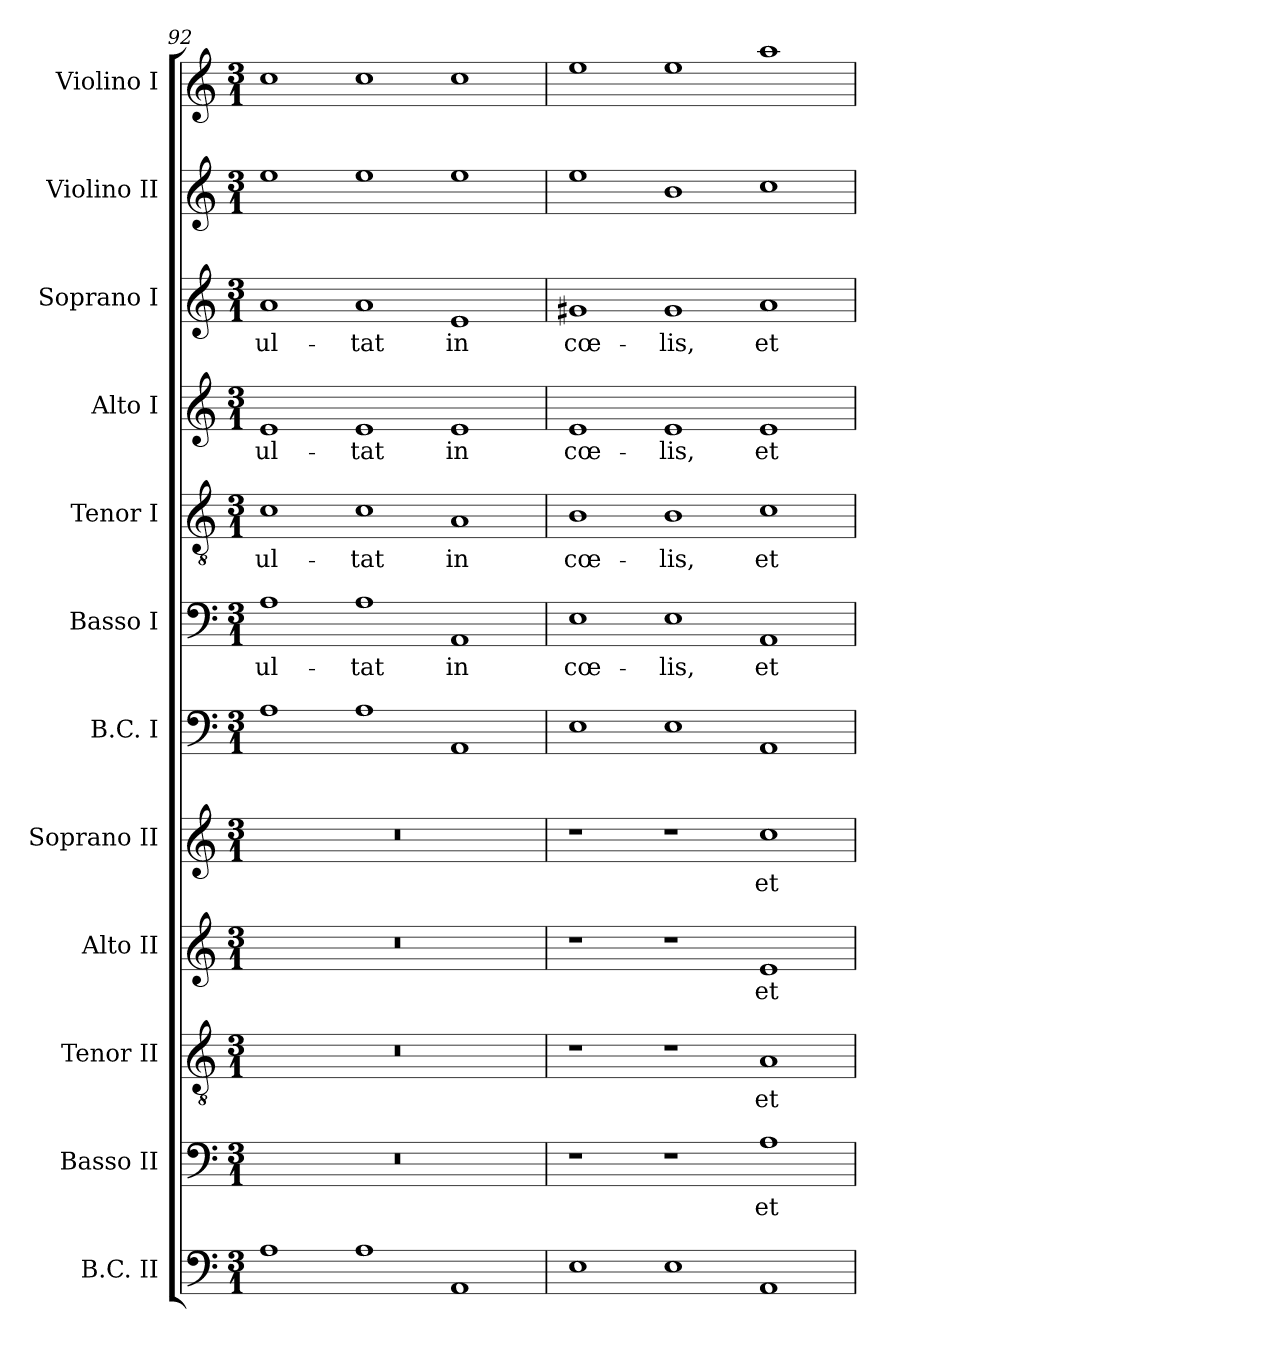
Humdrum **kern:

**kern	**kern	**text	**kern	**text	**kern	**text	**kern	**text	**kern	**kern	**text	**kern	**text	**kern	**text	**kern	**text	**kern	**kern
*part12	*part11	*part11	*part10	*part10	*part9	*part9	*part8	*part8	*part7	*part6	*part6	*part5	*part5	*part4	*part4	*part3	*part3	*part2	*part1
*staff12	*staff11	*staff11	*staff10	*staff10	*staff9	*staff9	*staff8	*staff8	*staff7	*staff6	*staff6	*staff5	*staff5	*staff4	*staff4	*staff3	*staff3	*staff2	*staff1
*I"B.C. II	*I"Basso II	*	*I"Tenor II	*	*I"Alto II	*	*I"Soprano II	*	*I"B.C. I	*I"Basso I	*	*I"Tenor I	*	*I"Alto I	*	*I"Soprano I	*	*I"Violino II	*I"Violino I
*I'BC2	*I'B 2	*	*I'T 2	*	*I'A 2	*	*I'S 2	*	*I'BC1	*I'B 1	*	*I'T 1	*	*I'A 1	*	*I'S 1	*	*I'Vln. II	*I'Vln. I
!!LO:PB:g=z
*clefF4	*clefF4	*	*clefGv2	*	*clefG2	*	*clefG2	*	*clefF4	*clefF4	*	*clefGv2	*	*clefG2	*	*clefG2	*	*clefG2	*clefG2
*k[]	*k[]	*	*k[]	*	*k[]	*	*k[]	*	*k[]	*k[]	*	*k[]	*	*k[]	*	*k[]	*	*k[]	*k[]
*C:	*C:	*	*C:	*	*C:	*	*C:	*	*C:	*C:	*	*C:	*	*C:	*	*C:	*	*C:	*C:
*M3/1	*M3/1	*	*M3/1	*	*M3/1	*	*M3/1	*	*M3/1	*M3/1	*	*M3/1	*	*M3/1	*	*M3/1	*	*M3/1	*M3/1
=92	=92	=92	=92	=92	=92	=92	=92	=92	=92	=92	=92	=92	=92	=92	=92	=92	=92	=92	=92
!	!	!	!	!	!	!	!	!	!	!	!LO:LY:b	!	!	!	!	!	!	!	!
!	!	!	!	!	!	!	!	!	!	!	!	!	!LO:LY:b	!	!	!	!	!	!
!	!	!	!	!	!	!	!	!	!	!	!	!	!	!	!LO:LY:b	!	!	!	!
!	!	!	!	!	!	!	!	!	!	!	!	!	!	!	!	!	!LO:LY:b	!	!
1A	0.r	.	0.r	.	0.r	.	0.r	.	1A	1A	-ul-	1c	-ul-	1e	-ul-	1a	-ul-	1ee	1cc
!	!	!	!	!	!	!	!	!	!	!	!LO:LY:b	!	!	!	!	!	!	!	!
!	!	!	!	!	!	!	!	!	!	!	!	!	!LO:LY:b	!	!	!	!	!	!
!	!	!	!	!	!	!	!	!	!	!	!	!	!	!	!LO:LY:b	!	!	!	!
!	!	!	!	!	!	!	!	!	!	!	!	!	!	!	!	!	!LO:LY:b	!	!
1A	.	.	.	.	.	.	.	.	1A	1A	-tat	1c	-tat	1e	-tat	1a	-tat	1ee	1cc
!	!	!	!	!	!	!	!	!	!	!	!LO:LY:b	!	!	!	!	!	!	!	!
!	!	!	!	!	!	!	!	!	!	!	!	!	!LO:LY:b	!	!	!	!	!	!
!	!	!	!	!	!	!	!	!	!	!	!	!	!	!	!LO:LY:b	!	!	!	!
!	!	!	!	!	!	!	!	!	!	!	!	!	!	!	!	!	!LO:LY:b	!	!
1AA	.	.	.	.	.	.	.	.	1AA	1AA	in	1A	in	1e	in	1e	in	1ee	1cc
=93	=93	=93	=93	=93	=93	=93	=93	=93	=93	=93	=93	=93	=93	=93	=93	=93	=93	=93	=93
!	!	!	!	!	!	!	!	!	!	!	!LO:LY:b	!	!	!	!	!	!	!	!
!	!	!	!	!	!	!	!	!	!	!	!	!	!LO:LY:b	!	!	!	!	!	!
!	!	!	!	!	!	!	!	!	!	!	!	!	!	!	!LO:LY:b	!	!	!	!
!	!	!	!	!	!	!	!	!	!	!	!	!	!	!	!	!	!LO:LY:b	!	!
1E	1r	.	1r	.	1r	.	1r	.	1E	1E	cœ-	1B	cœ-	1e	cœ-	1g#X	cœ-	1ee	1ee
!	!	!	!	!	!	!	!	!	!	!	!LO:LY:b	!	!	!	!	!	!	!	!
!	!	!	!	!	!	!	!	!	!	!	!	!	!LO:LY:b	!	!	!	!	!	!
!	!	!	!	!	!	!	!	!	!	!	!	!	!	!	!LO:LY:b	!	!	!	!
!	!	!	!	!	!	!	!	!	!	!	!	!	!	!	!	!	!LO:LY:b	!	!
1E	1r	.	1r	.	1r	.	1r	.	1E	1E	-lis,	1B	-lis,	1e	-lis,	1g#	-lis,	1b	1ee
!	!	!LO:LY:b	!	!	!	!	!	!	!	!	!	!	!	!	!	!	!	!	!
!	!	!	!	!LO:LY:b	!	!	!	!	!	!	!	!	!	!	!	!	!	!	!
!	!	!	!	!	!	!LO:LY:b	!	!	!	!	!	!	!	!	!	!	!	!	!
!	!	!	!	!	!	!	!	!LO:LY:b	!	!	!	!	!	!	!	!	!	!	!
!	!	!	!	!	!	!	!	!	!	!	!LO:LY:b	!	!	!	!	!	!	!	!
!	!	!	!	!	!	!	!	!	!	!	!	!	!LO:LY:b	!	!	!	!	!	!
!	!	!	!	!	!	!	!	!	!	!	!	!	!	!	!LO:LY:b	!	!	!	!
!	!	!	!	!	!	!	!	!	!	!	!	!	!	!	!	!	!LO:LY:b	!	!
1AA	1A	et	1A	et	1e	et	1cc	et	1AA	1AA	et	1c	et	1e	et	1a	et	1cc	1aa
=	=	=	=	=	=	=	=	=	=	=	=	=	=	=	=	=	=	=	=
*-	*-	*-	*-	*-	*-	*-	*-	*-	*-	*-	*-	*-	*-	*-	*-	*-	*-	*-	*-
